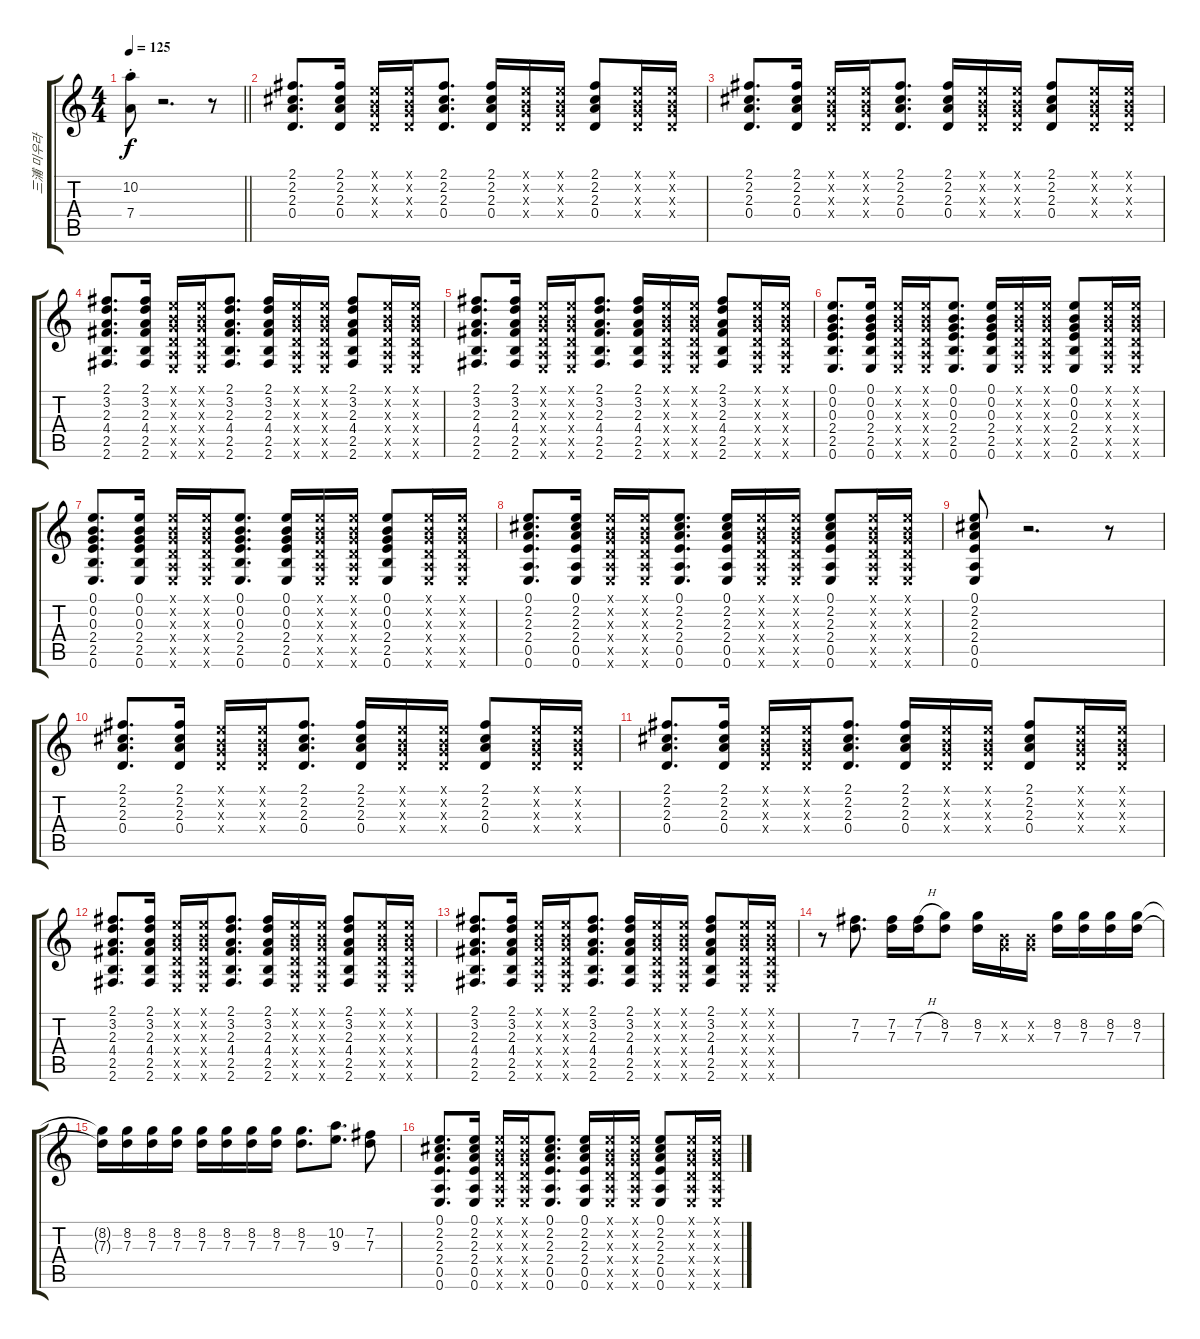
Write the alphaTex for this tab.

\track ("三浦 미우라" "三浦 미우라") {instrument acousticguitarsteel}
\staff {score tabs}
\tuning (E4 B3 G3 D3 A2 E2) {hide}
\ts (4 4)
\tempo 125
\clef g2
\barLineRight lightlight
\ks c
(10.2 7.4{st}).8{dy f} r.2{d} r.8 |
(2.1 2.2 2.3 0.4).8{d} (2.1 2.2 2.3 0.4).16 (0.1{x} 0.2{x} 0.3{x} 0.4{x}).16 (0.1{x} 0.2{x} 0.3{x} 0.4{x}).16 (2.1 2.2 2.3 0.4).8{d} (2.1 2.2 2.3 0.4).16 (0.1{x} 0.2{x} 0.3{x} 0.4{x}).16 (0.1{x} 0.2{x} 0.3{x} 0.4{x}).16 (2.1 2.2 2.3 0.4).8 (0.1{x} 0.2{x} 0.3{x} 0.4{x}).16 (0.1{x} 0.2{x} 0.3{x} 0.4{x}).16 |
(2.1 2.2 2.3 0.4).8{d} (2.1 2.2 2.3 0.4).16 (0.1{x} 0.2{x} 0.3{x} 0.4{x}).16 (0.1{x} 0.2{x} 0.3{x} 0.4{x}).16 (2.1 2.2 2.3 0.4).8{d} (2.1 2.2 2.3 0.4).16 (0.1{x} 0.2{x} 0.3{x} 0.4{x}).16 (0.1{x} 0.2{x} 0.3{x} 0.4{x}).16 (2.1 2.2 2.3 0.4).8 (0.1{x} 0.2{x} 0.3{x} 0.4{x}).16 (0.1{x} 0.2{x} 0.3{x} 0.4{x}).16 |
(2.1 3.2 2.3 4.4 2.5 2.6).8{d} (2.1 3.2 2.3 4.4 2.5 2.6).16 (0.1{x} 0.2{x} 0.3{x} 0.4{x} 0.5{x} 0.6{x}).16 (0.1{x} 0.2{x} 0.3{x} 0.4{x} 0.5{x} 0.6{x}).16 (2.1 3.2 2.3 4.4 2.5 2.6).8{d} (2.1 3.2 2.3 4.4 2.5 2.6).16 (0.1{x} 0.2{x} 0.3{x} 0.4{x} 0.5{x} 0.6{x}).16 (0.1{x} 0.2{x} 0.3{x} 0.4{x} 0.5{x} 0.6{x}).16 (2.1 3.2 2.3 4.4 2.5 2.6).8 (0.1{x} 0.2{x} 0.3{x} 0.4{x} 0.5{x} 0.6{x}).16 (0.1{x} 0.2{x} 0.3{x} 0.4{x} 0.5{x} 0.6{x}).16 |
(2.1 3.2 2.3 4.4 2.5 2.6).8{d} (2.1 3.2 2.3 4.4 2.5 2.6).16 (0.1{x} 0.2{x} 0.3{x} 0.4{x} 0.5{x} 0.6{x}).16 (0.1{x} 0.2{x} 0.3{x} 0.4{x} 0.5{x} 0.6{x}).16 (2.1 3.2 2.3 4.4 2.5 2.6).8{d} (2.1 3.2 2.3 4.4 2.5 2.6).16 (0.1{x} 0.2{x} 0.3{x} 0.4{x} 0.5{x} 0.6{x}).16 (0.1{x} 0.2{x} 0.3{x} 0.4{x} 0.5{x} 0.6{x}).16 (2.1 3.2 2.3 4.4 2.5 2.6).8 (0.1{x} 0.2{x} 0.3{x} 0.4{x} 0.5{x} 0.6{x}).16 (0.1{x} 0.2{x} 0.3{x} 0.4{x} 0.5{x} 0.6{x}).16 |
(0.1 0.2 0.3 2.4 2.5 0.6).8{d} (0.1 0.2 0.3 2.4 2.5 0.6).16 (0.1{x} 0.2{x} 0.3{x} 0.4{x} 0.5{x} 0.6{x}).16 (0.1{x} 0.2{x} 0.3{x} 0.4{x} 0.5{x} 0.6{x}).16 (0.1 0.2 0.3 2.4 2.5 0.6).8{d} (0.1 0.2 0.3 2.4 2.5 0.6).16 (0.1{x} 0.2{x} 0.3{x} 0.4{x} 0.5{x} 0.6{x}).16 (0.1{x} 0.2{x} 0.3{x} 0.4{x} 0.5{x} 0.6{x}).16 (0.1 0.2 0.3 2.4 2.5 0.6).8 (0.1{x} 0.2{x} 0.3{x} 0.4{x} 0.5{x} 0.6{x}).16 (0.1{x} 0.2{x} 0.3{x} 0.4{x} 0.5{x} 0.6{x}).16 |
(0.1 0.2 0.3 2.4 2.5 0.6).8{d} (0.1 0.2 0.3 2.4 2.5 0.6).16 (0.1{x} 0.2{x} 0.3{x} 0.4{x} 0.5{x} 0.6{x}).16 (0.1{x} 0.2{x} 0.3{x} 0.4{x} 0.5{x} 0.6{x}).16 (0.1 0.2 0.3 2.4 2.5 0.6).8{d} (0.1 0.2 0.3 2.4 2.5 0.6).16 (0.1{x} 0.2{x} 0.3{x} 0.4{x} 0.5{x} 0.6{x}).16 (0.1{x} 0.2{x} 0.3{x} 0.4{x} 0.5{x} 0.6{x}).16 (0.1 0.2 0.3 2.4 2.5 0.6).8 (0.1{x} 0.2{x} 0.3{x} 0.4{x} 0.5{x} 0.6{x}).16 (0.1{x} 0.2{x} 0.3{x} 0.4{x} 0.5{x} 0.6{x}).16 |
(0.1 2.2 2.3 2.4 0.5 0.6).8{d} (0.1 2.2 2.3 2.4 0.5 0.6).16 (0.1{x} 0.2{x} 0.3{x} 0.4{x} 0.5{x} 0.6{x}).16 (0.1{x} 0.2{x} 0.3{x} 0.4{x} 0.5{x} 0.6{x}).16 (0.1 2.2 2.3 2.4 0.5 0.6).8{d} (0.1 2.2 2.3 2.4 0.5 0.6).16 (0.1{x} 0.2{x} 0.3{x} 0.4{x} 0.5{x} 0.6{x}).16 (0.1{x} 0.2{x} 0.3{x} 0.4{x} 0.5{x} 0.6{x}).16 (0.1 2.2 2.3 2.4 0.5 0.6).8 (0.1{x} 0.2{x} 0.3{x} 0.4{x} 0.5{x} 0.6{x}).16 (0.1{x} 0.2{x} 0.3{x} 0.4{x} 0.5{x} 0.6{x}).16 |
(0.1 2.2 2.3 2.4 0.5 0.6).8 r.2{d} r.8 |
(2.1 2.2 2.3 0.4).8{d} (2.1 2.2 2.3 0.4).16 (0.1{x} 0.2{x} 0.3{x} 0.4{x}).16 (0.1{x} 0.2{x} 0.3{x} 0.4{x}).16 (2.1 2.2 2.3 0.4).8{d} (2.1 2.2 2.3 0.4).16 (0.1{x} 0.2{x} 0.3{x} 0.4{x}).16 (0.1{x} 0.2{x} 0.3{x} 0.4{x}).16 (2.1 2.2 2.3 0.4).8 (0.1{x} 0.2{x} 0.3{x} 0.4{x}).16 (0.1{x} 0.2{x} 0.3{x} 0.4{x}).16 |
(2.1 2.2 2.3 0.4).8{d} (2.1 2.2 2.3 0.4).16 (0.1{x} 0.2{x} 0.3{x} 0.4{x}).16 (0.1{x} 0.2{x} 0.3{x} 0.4{x}).16 (2.1 2.2 2.3 0.4).8{d} (2.1 2.2 2.3 0.4).16 (0.1{x} 0.2{x} 0.3{x} 0.4{x}).16 (0.1{x} 0.2{x} 0.3{x} 0.4{x}).16 (2.1 2.2 2.3 0.4).8 (0.1{x} 0.2{x} 0.3{x} 0.4{x}).16 (0.1{x} 0.2{x} 0.3{x} 0.4{x}).16 |
(2.1 3.2 2.3 4.4 2.5 2.6).8{d} (2.1 3.2 2.3 4.4 2.5 2.6).16 (0.1{x} 0.2{x} 0.3{x} 0.4{x} 0.5{x} 0.6{x}).16 (0.1{x} 0.2{x} 0.3{x} 0.4{x} 0.5{x} 0.6{x}).16 (2.1 3.2 2.3 4.4 2.5 2.6).8{d} (2.1 3.2 2.3 4.4 2.5 2.6).16 (0.1{x} 0.2{x} 0.3{x} 0.4{x} 0.5{x} 0.6{x}).16 (0.1{x} 0.2{x} 0.3{x} 0.4{x} 0.5{x} 0.6{x}).16 (2.1 3.2 2.3 4.4 2.5 2.6).8 (0.1{x} 0.2{x} 0.3{x} 0.4{x} 0.5{x} 0.6{x}).16 (0.1{x} 0.2{x} 0.3{x} 0.4{x} 0.5{x} 0.6{x}).16 |
(2.1 3.2 2.3 4.4 2.5 2.6).8{d} (2.1 3.2 2.3 4.4 2.5 2.6).16 (0.1{x} 0.2{x} 0.3{x} 0.4{x} 0.5{x} 0.6{x}).16 (0.1{x} 0.2{x} 0.3{x} 0.4{x} 0.5{x} 0.6{x}).16 (2.1 3.2 2.3 4.4 2.5 2.6).8{d} (2.1 3.2 2.3 4.4 2.5 2.6).16 (0.1{x} 0.2{x} 0.3{x} 0.4{x} 0.5{x} 0.6{x}).16 (0.1{x} 0.2{x} 0.3{x} 0.4{x} 0.5{x} 0.6{x}).16 (2.1 3.2 2.3 4.4 2.5 2.6).8 (0.1{x} 0.2{x} 0.3{x} 0.4{x} 0.5{x} 0.6{x}).16 (0.1{x} 0.2{x} 0.3{x} 0.4{x} 0.5{x} 0.6{x}).16 |
r.8 (7.2 7.3).8{d} (7.2 7.3).16 (7.2{h} 7.3).16 (8.2 7.3).8 (8.2 7.3).16 (0.2{x} 0.3{x}).16 (0.2{x} 0.3{x}).16 (8.2 7.3).16 (8.2 7.3).16 (8.2 7.3).16 (8.2 7.3).16 |
(8.2{t} 7.3{t}).16 (8.2 7.3).16 (8.2 7.3).16 (8.2 7.3).16 (8.2 7.3).16 (8.2 7.3).16 (8.2 7.3).16 (8.2 7.3).16 (8.2 7.3).8{d} (10.2 9.3).8{d} (7.2 7.3).8 |
(0.1 2.2 2.3 2.4 0.5 0.6).8{d} (0.1 2.2 2.3 2.4 0.5 0.6).16 (0.1{x} 0.2{x} 0.3{x} 0.4{x} 0.5{x} 0.6{x}).16 (0.1{x} 0.2{x} 0.3{x} 0.4{x} 0.5{x} 0.6{x}).16 (0.1 2.2 2.3 2.4 0.5 0.6).8{d} (0.1 2.2 2.3 2.4 0.5 0.6).16 (0.1{x} 0.2{x} 0.3{x} 0.4{x} 0.5{x} 0.6{x}).16 (0.1{x} 0.2{x} 0.3{x} 0.4{x} 0.5{x} 0.6{x}).16 (0.1 2.2 2.3 2.4 0.5 0.6).8 (0.1{x} 0.2{x} 0.3{x} 0.4{x} 0.5{x} 0.6{x}).16 (0.1{x} 0.2{x} 0.3{x} 0.4{x} 0.5{x} 0.6{x}).16
